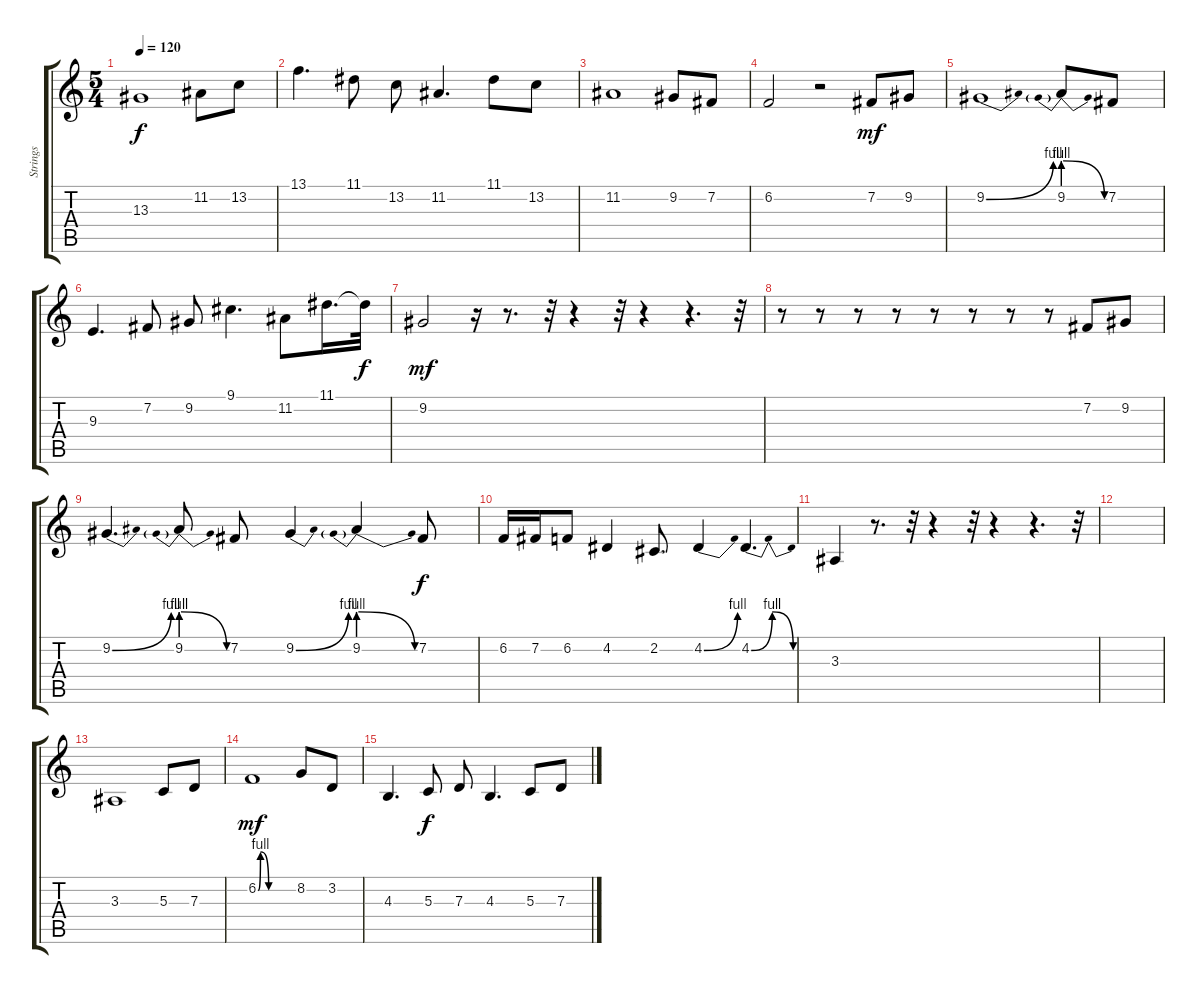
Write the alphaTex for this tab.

\track ("Strings" "Strings") {solo instrument stringensemble1}
\staff {score tabs}
\tuning (E4 B3 G3 D3 A2 E2) {hide}
\ts (5 4)
\tempo 120
\clef g2
\ks c
13.3.1{dy f} 11.2.8 13.2.8 |
13.1.4{d} 11.1.8 13.2.8 11.2.4{d} 11.1.8 13.2.8 |
11.2.1 9.2.8 7.2.8 |
6.2.2 r.2 7.2.8{dy mf} 9.2.8 |
9.2{be (bend 0 0 60 4)}.1 9.2{be (prebendrelease 0 4 60 0)}.8 7.2.8 |
9.3.4{d} 7.2.8 9.2.8 9.1.4{d} 11.2.8 11.1.16{d} 11.1{t}.32{dy f} |
9.2.2{dy mf} r.16 r.8{d} r.32 r.4 r.32 r.4 r.4{d} r.32 |
r.8 r.8 r.8 r.8 r.8 r.8 r.8 r.8 7.2.8 9.2.8 |
9.2{be (bend 0 0 60 4)}.4{d} 9.2{be (prebendrelease 0 4 60 0)}.8 7.2.8 9.2{be (bend 0 0 60 4)}.4 9.2{be (prebendrelease 0 4 60 0)}.4 7.2.8{dy f} |
6.2.16 7.2.16 6.2.8 4.2.4 2.2.8{d} 4.2{be (bend 0 0 60 4)}.4 4.2{be (bendrelease 0 0 10 4 20 4 60 0)}.4{d} |
3.3.4 r.8{d} r.32 r.4 r.32 r.4 r.4{d} r.32 |
|
3.3.1 5.3.8 7.3.8 |
6.2{be (custom 0 0 4 4 18 0 60 0)}.1{dy mf} 8.2.8 3.2.8 |
4.3.4{d} 5.3.8{dy f} 7.3.8 4.3.4{d} 5.3.8 7.3.8
